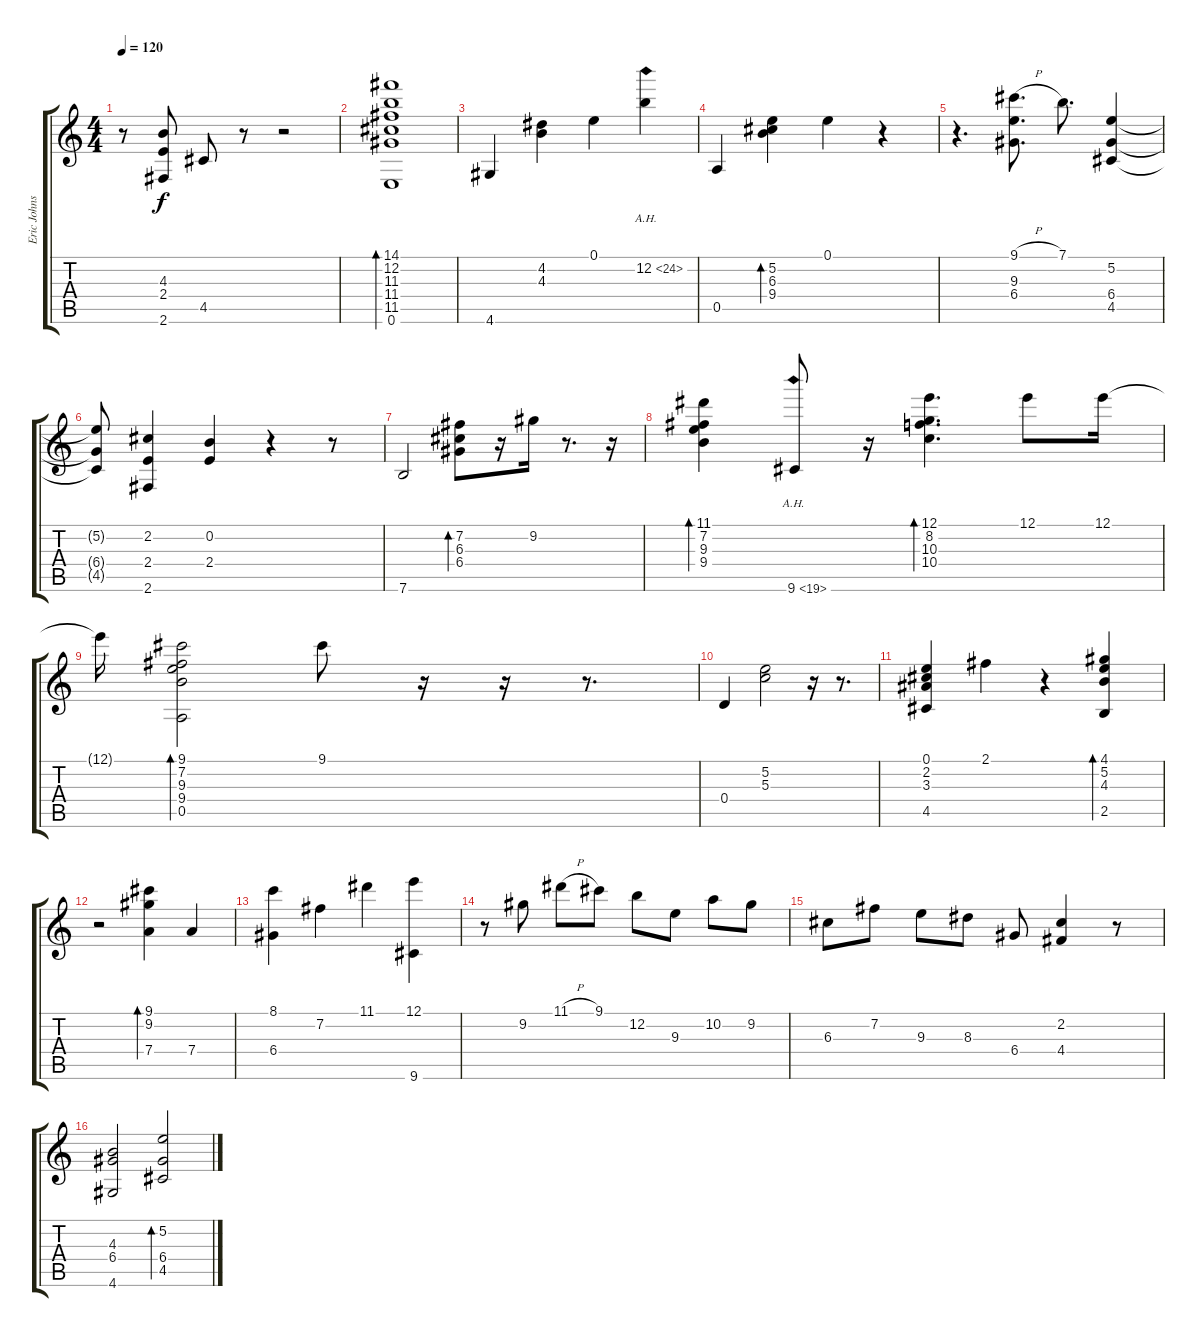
\track ("Eric Johnson" "Eric Johns") {instrument electricguitarjazz}
\staff {score tabs}
\tuning (E4 B3 G3 D3 A2 E2) {hide}
\ts (4 4)
\tempo 120
\clef g2
\ks c
r.8{dy f} (4.3 2.4 2.6).8 4.5.8 r.8 r.2 |
(14.1 12.2 11.3 11.4 11.5 0.6).1{bd 480} |
4.6.4 (4.2 4.3).4 0.1.4 12.2{ah 12}.4 |
0.5.4 (5.2 6.3 9.4).4{bd 480} 0.1.4 r.4 |
r.4{d} (9.1{h} 9.3 6.4).8{d} 7.1.8{d} (5.2 6.4 4.5).4 |
(5.2{t} 6.4{t} 4.5{t}).8 (2.2 2.4 2.6).4 (0.2 2.4).4 r.4 r.8 |
7.6.2 (7.2 6.3 6.4).8{bd 480} r.16 9.2.16 r.8{d} r.16 |
(11.1 7.2 9.3 9.4).4{bd 480} 9.6{ah 10}.8 r.16 (12.1 8.2 10.3 10.4).4{d bd 480} 12.1.8 12.1.16 |
12.1{t}.16 (9.1 7.2 9.3 9.4 0.5).2{bd 480} 9.1.8 r.16 r.16 r.8{d} |
0.4.4 (5.2 5.3).2 r.16 r.8{d} |
(0.1 2.2 3.3 4.5).4 2.1.4 r.4 (4.1 5.2 4.3 2.5).4{bd 480} |
r.2 (9.1 9.2 7.4).4{bd 120} 7.4.4 |
(8.1 6.4).4 7.2.4 11.1.4 (12.1 9.6).4 |
r.8 9.2.8 11.1{h}.8 9.1.8 12.2.8 9.3.8 10.2.8 9.2.8 |
6.3.8 7.2.8 9.3.8 8.3.8 6.4.8 (2.2 4.4).4 r.8 |
(4.3 6.4 4.6).2 (5.2 6.4 4.5).2{bd 480}
